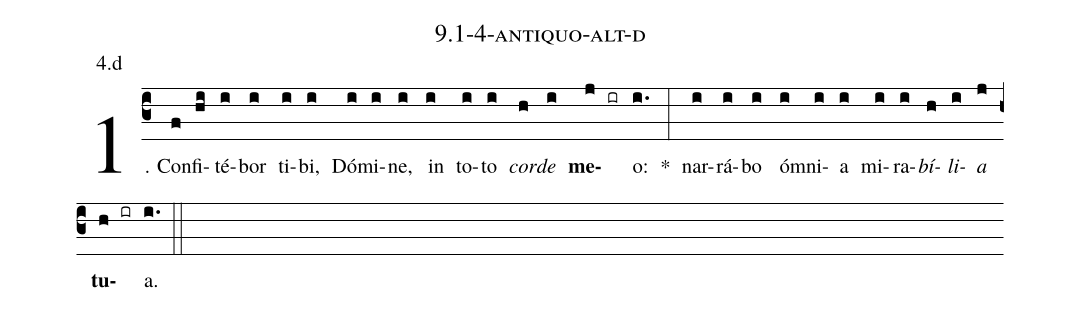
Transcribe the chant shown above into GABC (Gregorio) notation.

name: 9.1-4-antiquo-alt-d;
annotation: 4.d;
%%
(c3)1. Con(f)fi(hi)té(i)bor(i) ti(i)bi,(i) Dó(i)mi(i)ne,(i) in(i) to(i)to(i) <i>cor</i>(h)<i>de</i>(i) <b>me</b>(j ir)o:(i.) *(:) nar(i)rá(i)bo(i) óm(i)ni(i)a(i) mi(i)ra(i)<i>bí</i>(h)<i>li</i>(i)<i>a</i>(j) <b>tu</b>(h ir)a.(i.) (::)
